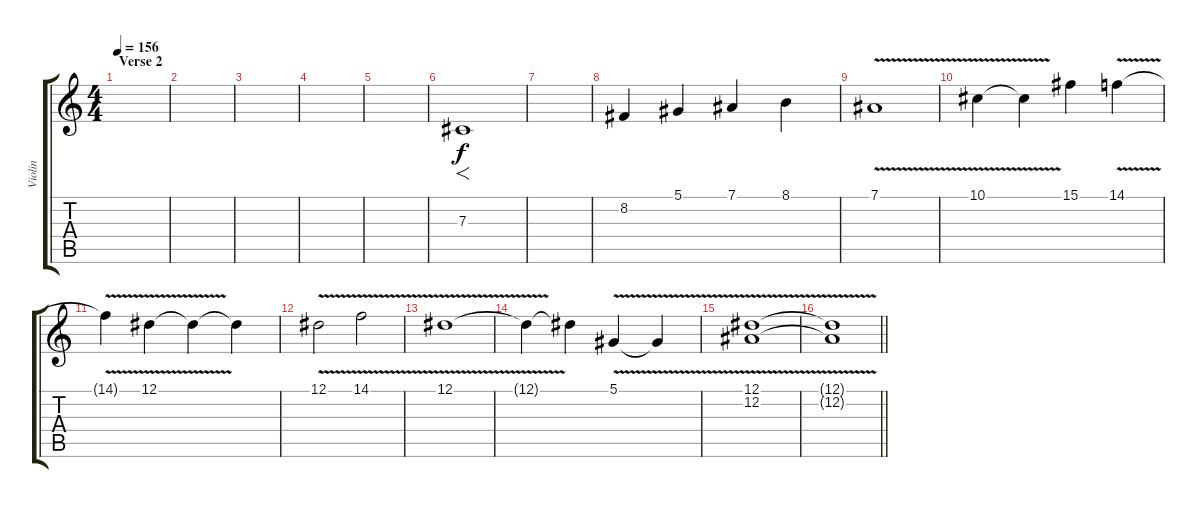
\track ("Violin" "Violin") {instrument violin}
\staff {score tabs}
\tuning (Eb4 Bb3 Gb3 Db3 Ab2 Db2) {hide}
\ts (4 4)
\section ("" "Verse 2")
\tempo 156
\clef g2
\ks c
|
|
|
|
|
7.3.1{f} |
|
8.2.4 5.1.4 7.1.4 8.1.4 |
7.1{v}.1 |
10.1{v}.4 10.1{t}.4 15.1.4 14.1{v}.4 |
14.1{t}.4 12.1{v}.4 12.1{t}.4 12.1{t}.4 |
12.1{v}.2 14.1{v}.2 |
12.1{v}.1 |
12.1{t}.4 12.1{t}.4 5.1{v}.4 5.1{t}.4 |
(12.1{v} 12.2).1 |
\barLineRight lightlight
(12.1{t} 12.2{t}).1
